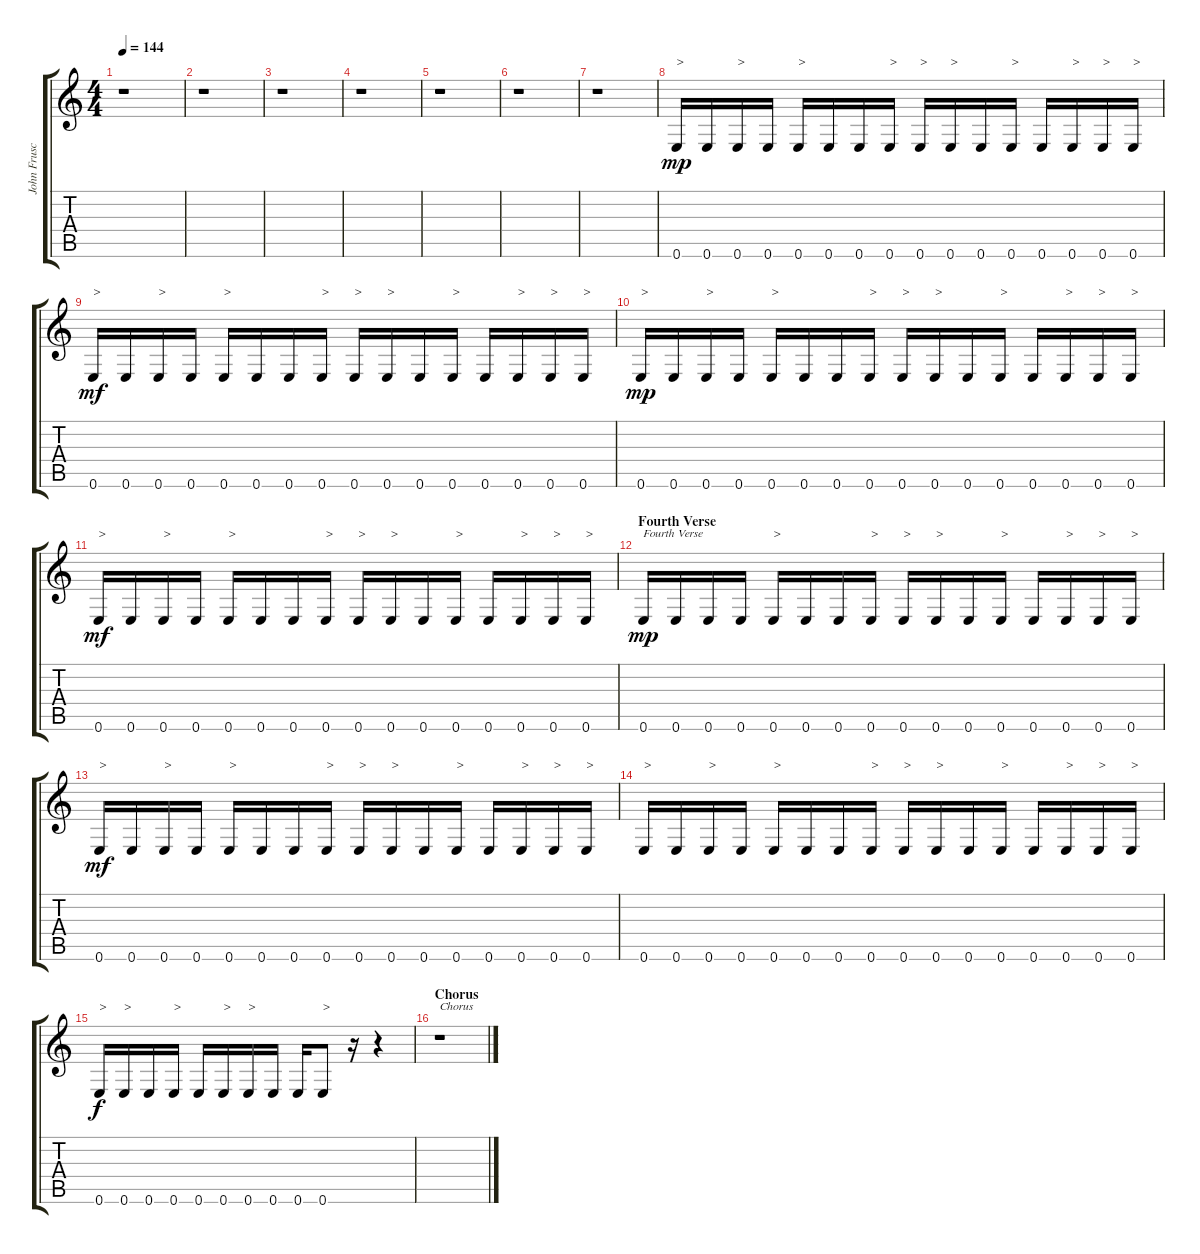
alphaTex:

\track ("John Frusciante" "John Frusc") {instrument electricguitarmuted}
\staff {score tabs}
\tuning (E4 B3 G3 D3 A2 E2) {hide}
\ts (4 4)
\tempo 144
\clef g2
\ks c
r.1{dy f} |
r.1 |
r.1 |
r.1 |
r.1 |
r.1 |
r.1 |
0.6.16{txt ">" dy mp instrument electricguitarmuted} 0.6.16 0.6.16{txt ">"} 0.6.16 0.6.16{txt ">"} 0.6.16 0.6.16 0.6.16{txt ">"} 0.6.16{txt ">"} 0.6.16{txt ">"} 0.6.16 0.6.16{txt ">"} 0.6.16 0.6.16{txt ">"} 0.6.16{txt ">"} 0.6.16{txt ">"} |
0.6.16{txt ">" dy mf} 0.6.16 0.6.16{txt ">"} 0.6.16 0.6.16{txt ">"} 0.6.16 0.6.16 0.6.16{txt ">"} 0.6.16{txt ">"} 0.6.16{txt ">"} 0.6.16 0.6.16{txt ">"} 0.6.16 0.6.16{txt ">"} 0.6.16{txt ">"} 0.6.16{txt ">"} |
0.6.16{txt ">" dy mp} 0.6.16 0.6.16{txt ">"} 0.6.16 0.6.16{txt ">"} 0.6.16 0.6.16 0.6.16{txt ">"} 0.6.16{txt ">"} 0.6.16{txt ">"} 0.6.16 0.6.16{txt ">"} 0.6.16 0.6.16{txt ">"} 0.6.16{txt ">"} 0.6.16{txt ">"} |
0.6.16{txt ">" dy mf} 0.6.16 0.6.16{txt ">"} 0.6.16 0.6.16{txt ">"} 0.6.16 0.6.16 0.6.16{txt ">"} 0.6.16{txt ">"} 0.6.16{txt ">"} 0.6.16 0.6.16{txt ">"} 0.6.16 0.6.16{txt ">"} 0.6.16{txt ">"} 0.6.16{txt ">"} |
\section ("" "Fourth Verse")
0.6.16{txt "Fourth Verse" dy mp} 0.6.16 0.6.16 0.6.16 0.6.16{txt ">"} 0.6.16 0.6.16 0.6.16{txt ">"} 0.6.16{txt ">"} 0.6.16{txt ">"} 0.6.16 0.6.16{txt ">"} 0.6.16 0.6.16{txt ">"} 0.6.16{txt ">"} 0.6.16{txt ">"} |
0.6.16{txt ">" dy mf} 0.6.16 0.6.16{txt ">"} 0.6.16 0.6.16{txt ">"} 0.6.16 0.6.16 0.6.16{txt ">"} 0.6.16{txt ">"} 0.6.16{txt ">"} 0.6.16 0.6.16{txt ">"} 0.6.16 0.6.16{txt ">"} 0.6.16{txt ">"} 0.6.16{txt ">"} |
0.6.16{txt ">"} 0.6.16 0.6.16{txt ">"} 0.6.16 0.6.16{txt ">"} 0.6.16 0.6.16 0.6.16{txt ">"} 0.6.16{txt ">"} 0.6.16{txt ">"} 0.6.16 0.6.16{txt ">"} 0.6.16 0.6.16{txt ">"} 0.6.16{txt ">"} 0.6.16{txt ">"} |
0.6.16{txt ">" dy f} 0.6.16{txt ">"} 0.6.16 0.6.16{txt ">"} 0.6.16 0.6.16{txt ">"} 0.6.16{txt ">"} 0.6.16 0.6.16 0.6.8{txt ">" instrument overdrivenguitar} r.16 r.4 |
\section ("" "Chorus")
r.1{txt "Chorus"}
